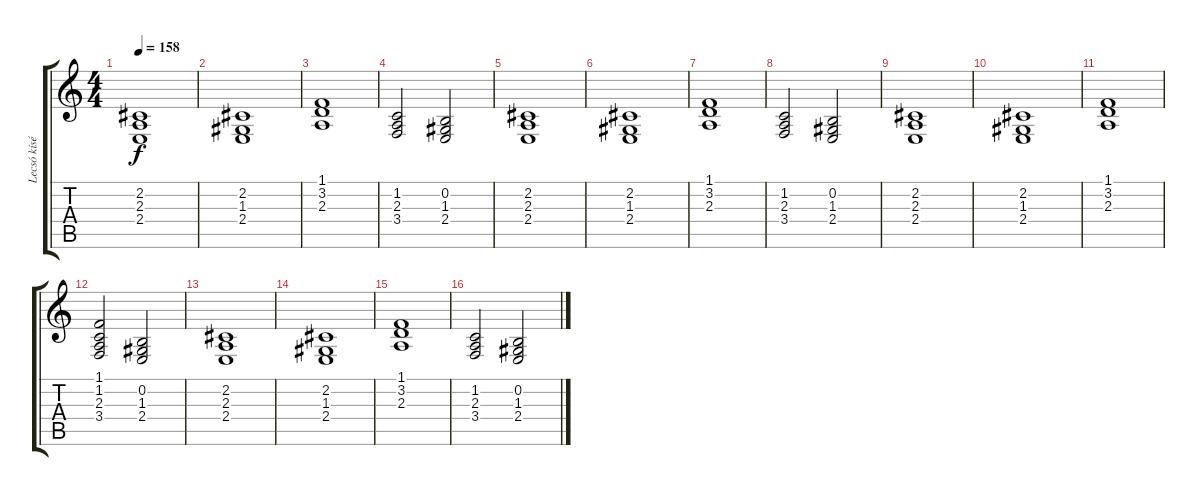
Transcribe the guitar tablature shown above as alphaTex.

\track ("Lecsó kíséret" "Lecsó kísé") {instrument lead1square}
\staff {score tabs}
\tuning (E4 B3 G3 D3 A2 E2) {hide}
\ts (4 4)
\tempo 158
\clef g2
\ks c
(2.2 2.3 2.4).1{dy f} |
(2.2 1.3 2.4).1 |
(1.1 3.2 2.3).1 |
(1.2 2.3 3.4).2 (0.2 1.3 2.4).2 |
(2.2 2.3 2.4).1 |
(2.2 1.3 2.4).1 |
(1.1 3.2 2.3).1 |
(1.2 2.3 3.4).2 (0.2 1.3 2.4).2 |
(2.2 2.3 2.4).1 |
(2.2 1.3 2.4).1 |
(1.1 3.2 2.3).1 |
(1.1 1.2 2.3 3.4).2 (0.2 1.3 2.4).2 |
(2.2 2.3 2.4).1 |
(2.2 1.3 2.4).1 |
(1.1 3.2 2.3).1 |
(1.2 2.3 3.4).2 (0.2 1.3 2.4).2
